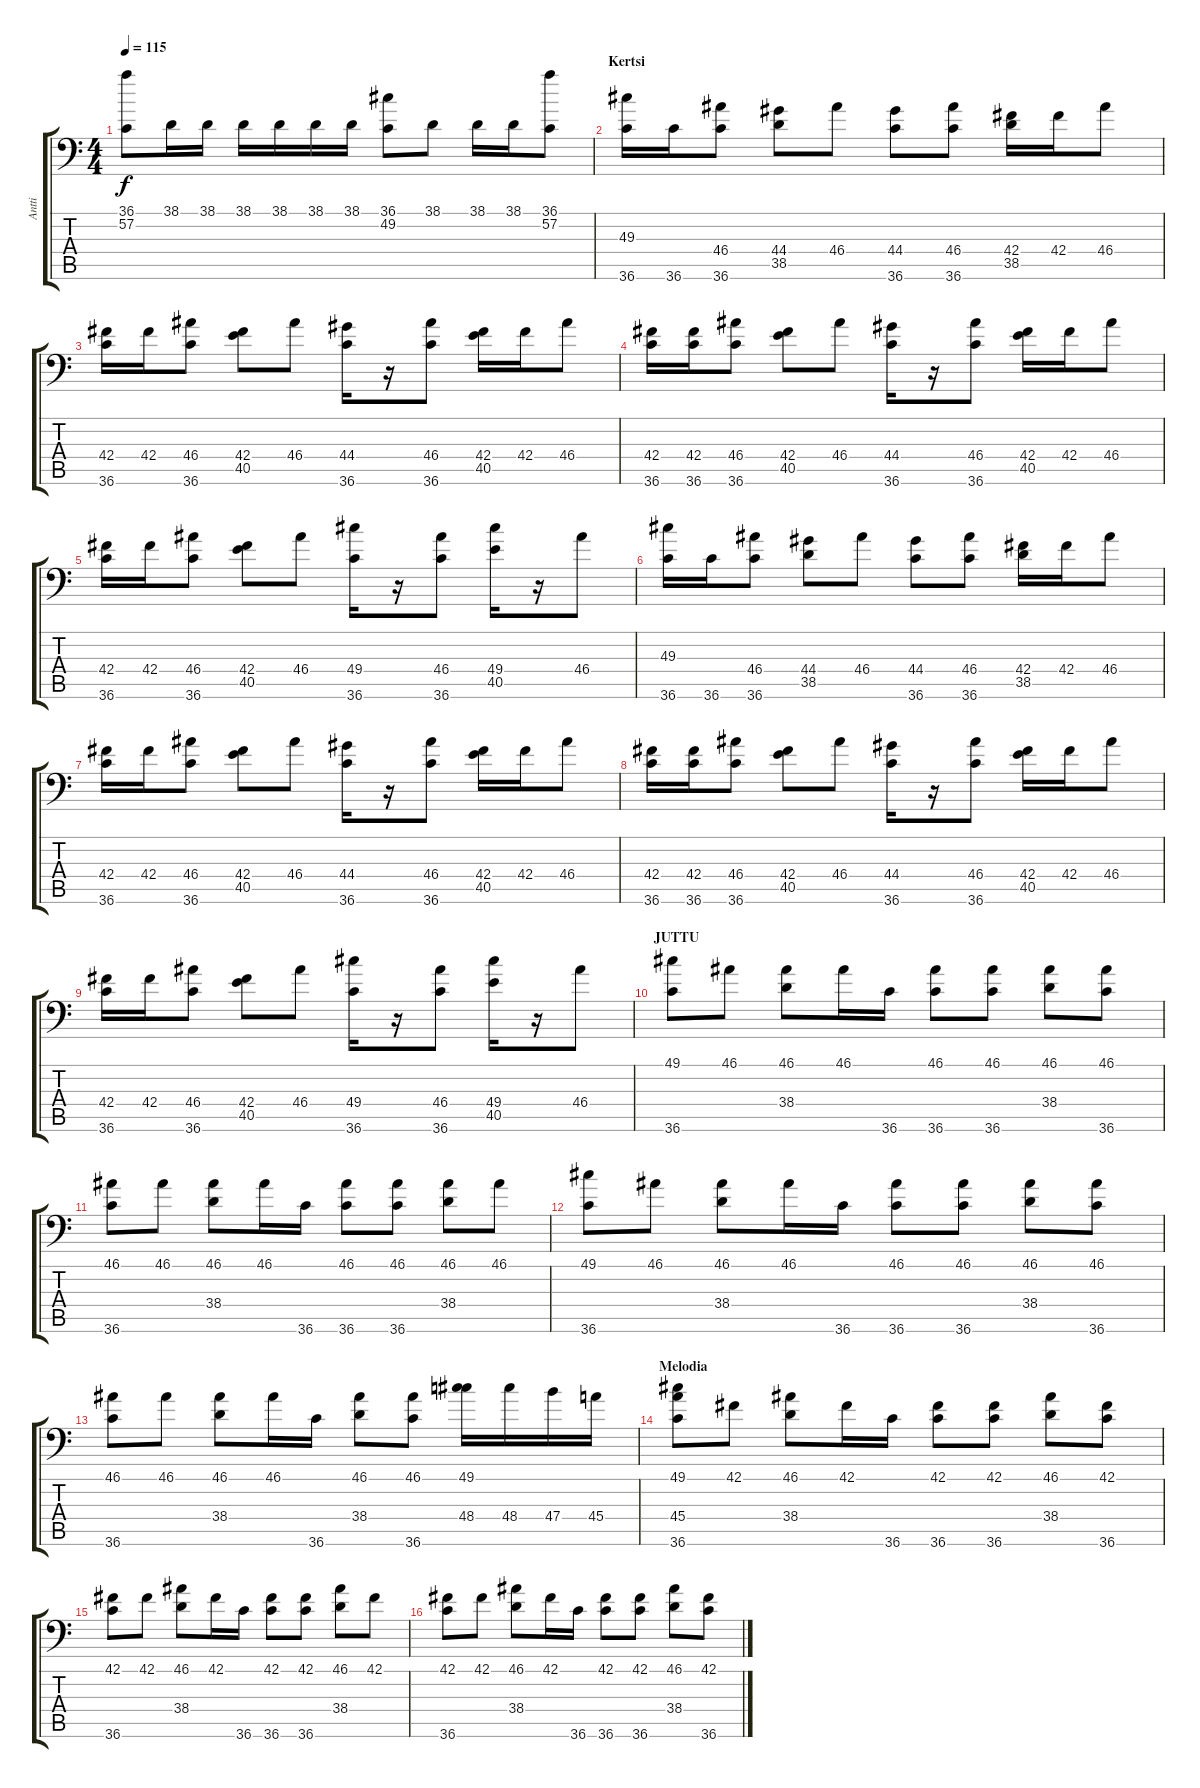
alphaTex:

\track ("Antti" "Antti") {instrument acousticgrandpiano}
\staff {score tabs}
\tuning (C-1 C-1 C-1 C-1 C-1 C-1) {hide}
\ts (4 4)
\tempo 115
\clef f4
\ks c
(36.1 57.2).8{dy f} 38.1.16 38.1.16 38.1.16 38.1.16 38.1.16 38.1.16 (36.1 49.2).8 38.1.8 38.1.16 38.1.16 (36.1 57.2).8 |
\section ("" "Kertsi")
(49.3 36.6).16 36.6.16 (46.4 36.6).8 (44.4 38.5).8 46.4.8 (44.4 36.6).8 (46.4 36.6).8 (42.4 38.5).16 42.4.16 46.4.8 |
(42.4 36.6).16 42.4.16 (46.4 36.6).8 (42.4 40.5).8 46.4.8 (44.4 36.6).16 r.16 (46.4 36.6).8 (42.4 40.5).16 42.4.16 46.4.8 |
(42.4 36.6).16 (42.4 36.6).16 (46.4 36.6).8 (42.4 40.5).8 46.4.8 (44.4 36.6).16 r.16 (46.4 36.6).8 (42.4 40.5).16 42.4.16 46.4.8 |
(42.4 36.6).16 42.4.16 (46.4 36.6).8 (42.4 40.5).8 46.4.8 (49.4 36.6).16 r.16 (46.4 36.6).8 (49.4 40.5).16 r.16 46.4.8 |
(49.3 36.6).16 36.6.16 (46.4 36.6).8 (44.4 38.5).8 46.4.8 (44.4 36.6).8 (46.4 36.6).8 (42.4 38.5).16 42.4.16 46.4.8 |
(42.4 36.6).16 42.4.16 (46.4 36.6).8 (42.4 40.5).8 46.4.8 (44.4 36.6).16 r.16 (46.4 36.6).8 (42.4 40.5).16 42.4.16 46.4.8 |
(42.4 36.6).16 (42.4 36.6).16 (46.4 36.6).8 (42.4 40.5).8 46.4.8 (44.4 36.6).16 r.16 (46.4 36.6).8 (42.4 40.5).16 42.4.16 46.4.8 |
(42.4 36.6).16 42.4.16 (46.4 36.6).8 (42.4 40.5).8 46.4.8 (49.4 36.6).16 r.16 (46.4 36.6).8 (49.4 40.5).16 r.16 46.4.8 |
\section ("" "JUTTU")
(49.1 36.6).8 46.1.8 (46.1 38.4).8 46.1.16 36.6.16 (46.1 36.6).8 (46.1 36.6).8 (46.1 38.4).8 (46.1 36.6).8 |
(46.1 36.6).8 46.1.8 (46.1 38.4).8 46.1.16 36.6.16 (46.1 36.6).8 (46.1 36.6).8 (46.1 38.4).8 46.1.8 |
(49.1 36.6).8 46.1.8 (46.1 38.4).8 46.1.16 36.6.16 (46.1 36.6).8 (46.1 36.6).8 (46.1 38.4).8 (46.1 36.6).8 |
(46.1 36.6).8 46.1.8 (46.1 38.4).8 46.1.16 36.6.16 (46.1 38.4).8 (46.1 36.6).8 (49.1 48.4).16 48.4.16 47.4.16 45.4.16 |
\section ("" "Melodia")
(49.1 45.4 36.6).8 42.1.8 (46.1 38.4).8 42.1.16 36.6.16 (42.1 36.6).8 (42.1 36.6).8 (46.1 38.4).8 (42.1 36.6).8 |
(42.1 36.6).8 42.1.8 (46.1 38.4).8 42.1.16 36.6.16 (42.1 36.6).8 (42.1 36.6).8 (46.1 38.4).8 42.1.8 |
(42.1 36.6).8 42.1.8 (46.1 38.4).8 42.1.16 36.6.16 (42.1 36.6).8 (42.1 36.6).8 (46.1 38.4).8 (42.1 36.6).8
